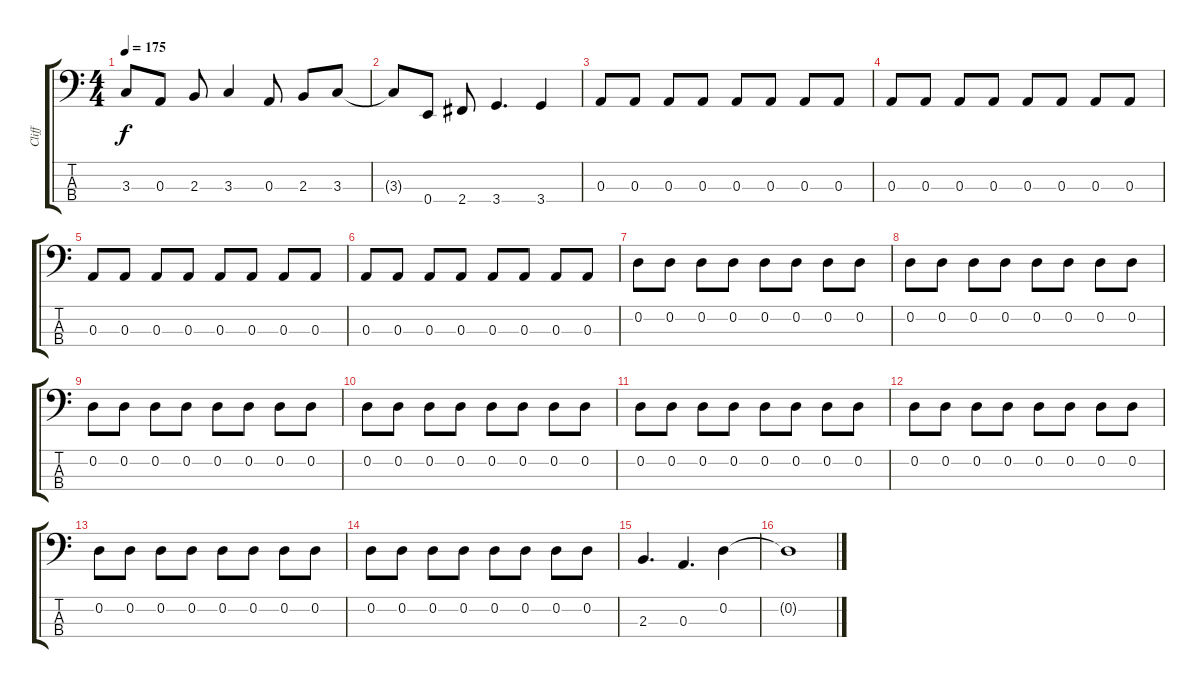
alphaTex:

\track ("Cliff " "Cliff ") {instrument electricbassfinger}
\staff {score tabs}
\tuning (G2 D2 A1 E1) {hide}
\ts (4 4)
\tempo 175
\clef f4
\ks c
3.3{t}.8{dy f} 0.3.8 2.3.8 3.3.4 0.3.8 2.3.8 3.3.8 |
3.3{t}.8 0.4.8 2.4.8 3.4.4{d} 3.4.4 |
0.3.8 0.3.8 0.3.8 0.3.8 0.3.8 0.3.8 0.3.8 0.3.8 |
0.3.8 0.3.8 0.3.8 0.3.8 0.3.8 0.3.8 0.3.8 0.3.8 |
0.3.8 0.3.8 0.3.8 0.3.8 0.3.8 0.3.8 0.3.8 0.3.8 |
0.3.8 0.3.8 0.3.8 0.3.8 0.3.8 0.3.8 0.3.8 0.3.8 |
0.2.8 0.2.8 0.2.8 0.2.8 0.2.8 0.2.8 0.2.8 0.2.8 |
0.2.8 0.2.8 0.2.8 0.2.8 0.2.8 0.2.8 0.2.8 0.2.8 |
0.2.8 0.2.8 0.2.8 0.2.8 0.2.8 0.2.8 0.2.8 0.2.8 |
0.2.8 0.2.8 0.2.8 0.2.8 0.2.8 0.2.8 0.2.8 0.2.8 |
0.2.8 0.2.8 0.2.8 0.2.8 0.2.8 0.2.8 0.2.8 0.2.8 |
0.2.8 0.2.8 0.2.8 0.2.8 0.2.8 0.2.8 0.2.8 0.2.8 |
0.2.8 0.2.8 0.2.8 0.2.8 0.2.8 0.2.8 0.2.8 0.2.8 |
0.2.8 0.2.8 0.2.8 0.2.8 0.2.8 0.2.8 0.2.8 0.2.8 |
2.3.4{d} 0.3.4{d} 0.2.4 |
0.2{t}.1
